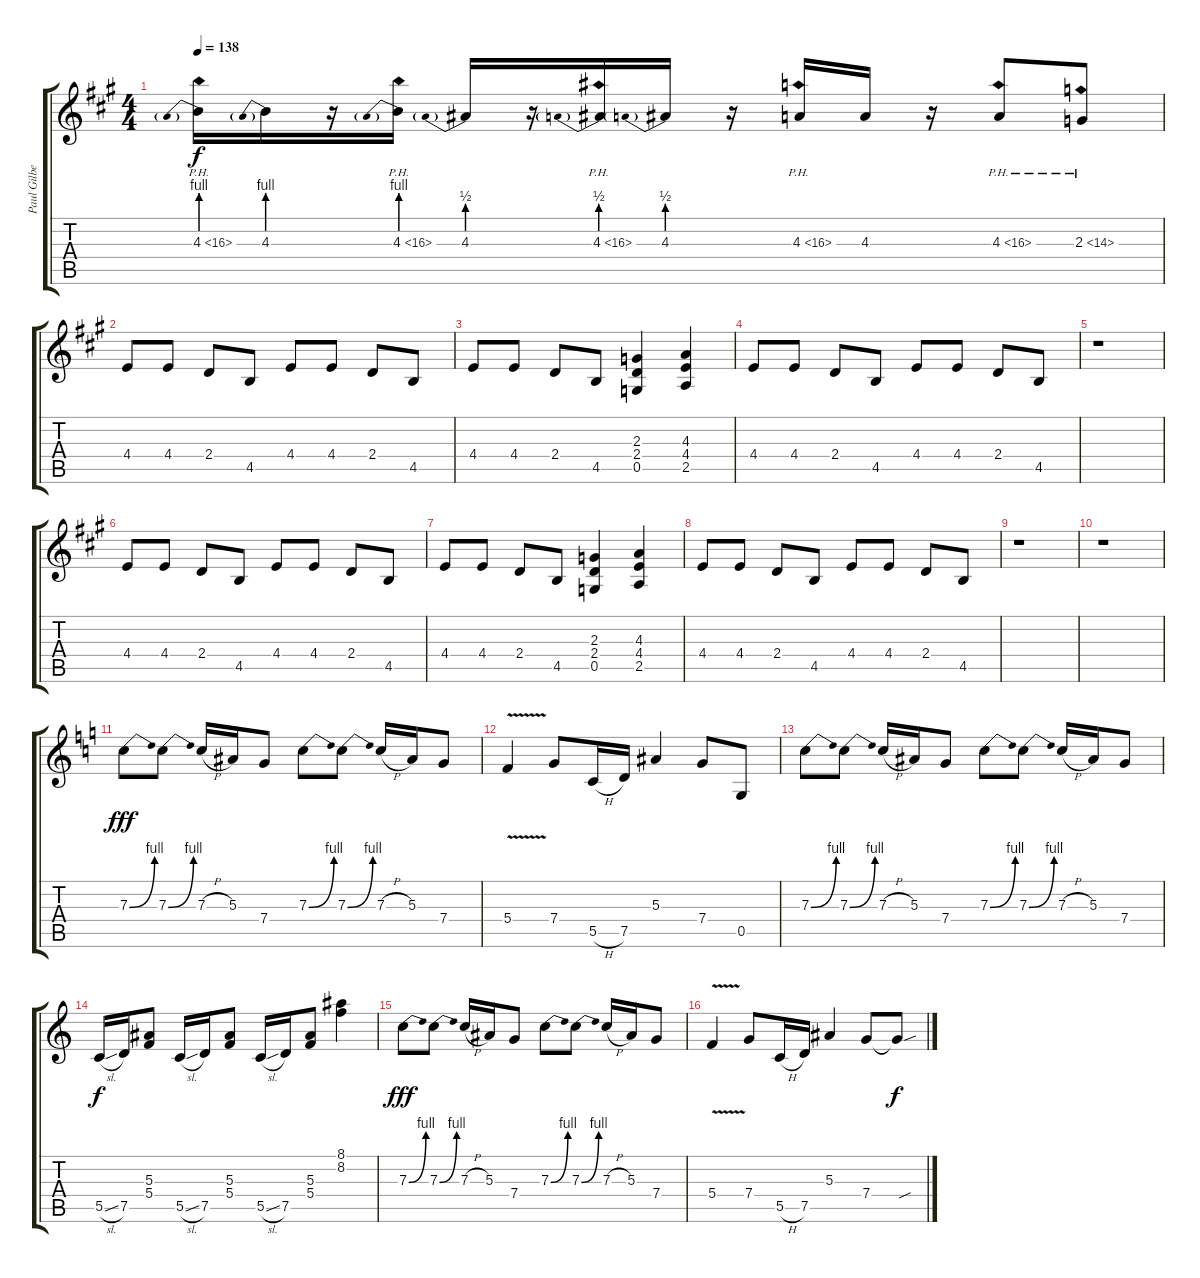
\track ("Paul Gilbert" "Paul Gilbe") {instrument distortionguitar}
\staff {score tabs}
\tuning (D4 A3 F3 C3 G2 D2) {hide}
\ts (4 4)
\tempo 138
\clef g2
\ks a
4.3{be (prebend 0 4 60 4) ph 12}.16{dy f} 4.3{be (prebend 0 4 60 4)}.16 r.16 4.3{be (prebend 0 4 60 4) ph 12}.16 4.3{be (prebend 0 2 60 2)}.16 r.16 4.3{be (prebend 0 2 60 2) ph 12}.16 4.3{be (prebend 0 2 60 2)}.16 r.16 4.3{ph 12}.16 4.3.16 r.16 4.3{ph 12}.8 2.3{ph 12}.8 |
4.4.8 4.4.8 2.4.8 4.5.8 4.4.8 4.4.8 2.4.8 4.5.8 |
4.4.8 4.4.8 2.4.8 4.5.8 (2.3 2.4 0.5).4 (4.3 4.4 2.5).4 |
4.4.8 4.4.8 2.4.8 4.5.8 4.4.8 4.4.8 2.4.8 4.5.8 |
r.1 |
4.4.8 4.4.8 2.4.8 4.5.8 4.4.8 4.4.8 2.4.8 4.5.8 |
4.4.8 4.4.8 2.4.8 4.5.8 (2.3 2.4 0.5).4 (4.3 4.4 2.5).4 |
4.4.8 4.4.8 2.4.8 4.5.8 4.4.8 4.4.8 2.4.8 4.5.8 |
r.1 |
r.1 |
\ks c
7.3{be (bend 0 0 60 4)}.8{dy fff} 7.3{be (bend 0 0 60 4)}.8 7.3{h}.16 5.3.16 7.4.8 7.3{be (bend 0 0 60 4)}.8 7.3{be (bend 0 0 60 4)}.8 7.3{h}.16 5.3.16 7.4.8 |
5.4{v}.4 7.4.8 5.5{h}.16 7.5.16 5.3.4 7.4.8 0.5.8 |
7.3{be (bend 0 0 60 4)}.8 7.3{be (bend 0 0 60 4)}.8 7.3{h}.16 5.3.16 7.4.8 7.3{be (bend 0 0 60 4)}.8 7.3{be (bend 0 0 60 4)}.8 7.3{h}.16 5.3.16 7.4.8 |
5.5{sl}.16{dy f} 7.5.16 (5.3 5.4).8 5.5{sl}.16 7.5.16 (5.3 5.4).8 5.5{sl}.16 7.5.16 (5.3 5.4).8 (8.1 8.2).4 |
7.3{be (bend 0 0 60 4)}.8{dy fff} 7.3{be (bend 0 0 60 4)}.8 7.3{h}.16 5.3.16 7.4.8 7.3{be (bend 0 0 60 4)}.8 7.3{be (bend 0 0 60 4)}.8 7.3{h}.16 5.3.16 7.4.8 |
5.4{v}.4 7.4.8 5.5{h}.16 7.5.16 5.3.4 7.4.8 7.4{sou t}.8{dy f}
